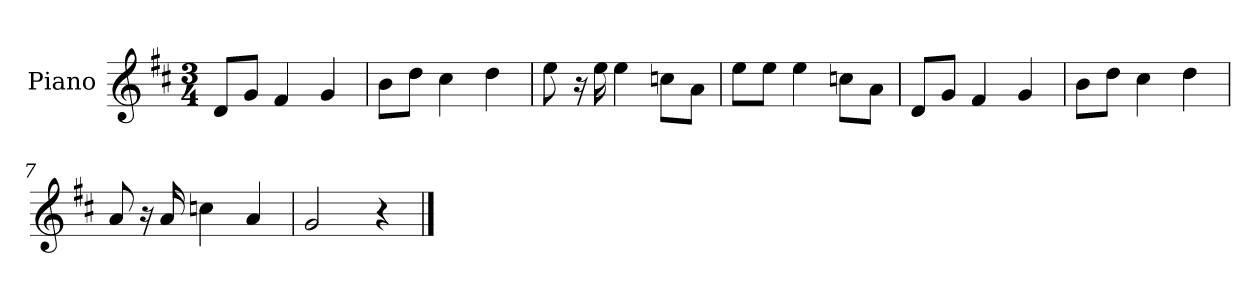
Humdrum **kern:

**kern
*part1
*staff1
*I"Piano
*I'P-no
*clefG2
*k[f#c#]
*M3/4
*MM182
=1
8d/L
8g/J
4f#/
4g/
=2
8b\L
8dd\J
4cc#\
4dd\
=3
8ee\
16r
16ee\
4ee\
8ccn\L
8a\J
=4
8ee\L
8ee\J
4ee\
8ccn\L
8a\J
=5
8d/L
8g/J
4f#/
4g/
=6
8b\L
8dd\J
4cc#\
4dd\
=7
8a/
16r
16a/
4ccn\
4a/
!!LO:LB:g=z
=8
2g/
4r
==
*-
